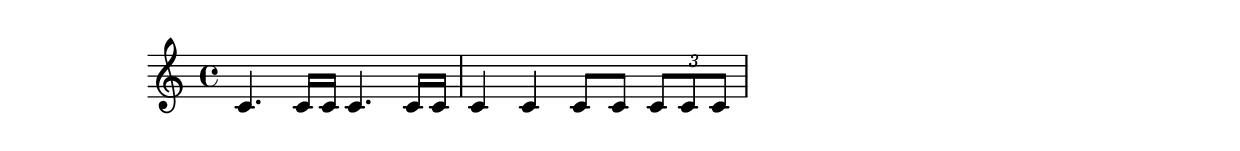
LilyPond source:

\relative c' {
  c4. c16 c c4. c16 c |
  c4 c c8 c \tuplet 3/2 { c8 c c } |
}
